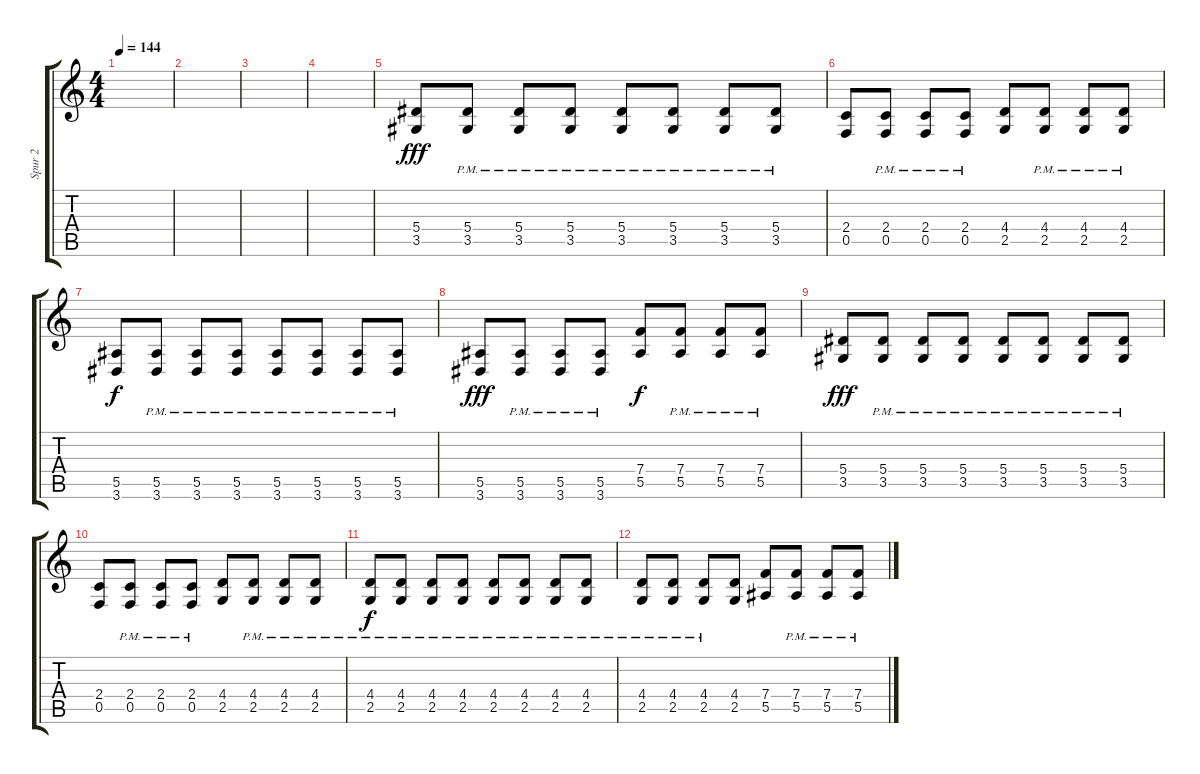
\track ("Spur 2" "Spur 2") {instrument overdrivenguitar}
\staff {score tabs}
\tuning (C4 G3 Eb3 Bb2 F2 C2) {hide}
\ts (4 4)
\tempo 144
\clef g2
\ks c
|
|
|
|
(5.4 3.5).8{dy fff} (5.4{pm} 3.5{pm}).8 (5.4{pm} 3.5{pm}).8 (5.4{pm} 3.5{pm}).8 (5.4{pm} 3.5{pm}).8 (5.4{pm} 3.5{pm}).8 (5.4{pm} 3.5{pm}).8 (5.4{pm} 3.5{pm}).8 |
(2.4 0.5).8 (2.4{pm} 0.5{pm}).8 (2.4{pm} 0.5{pm}).8 (2.4{pm} 0.5{pm}).8 (4.4 2.5).8 (4.4{pm} 2.5{pm}).8 (4.4{pm} 2.5{pm}).8 (4.4{pm} 2.5{pm}).8 |
(5.5 3.6).8{dy f} (5.5{pm} 3.6{pm}).8 (5.5{pm} 3.6{pm}).8 (5.5{pm} 3.6{pm}).8 (5.5{pm} 3.6{pm}).8 (5.5{pm} 3.6{pm}).8 (5.5{pm} 3.6{pm}).8 (5.5{pm} 3.6{pm}).8 |
(5.5 3.6).8{dy fff} (5.5{pm} 3.6{pm}).8 (5.5{pm} 3.6{pm}).8 (5.5{pm} 3.6{pm}).8 (7.4 5.5).8{dy f} (7.4{pm} 5.5{pm}).8 (7.4{pm} 5.5{pm}).8 (7.4{pm} 5.5{pm}).8 |
(5.4 3.5).8{dy fff} (5.4{pm} 3.5{pm}).8 (5.4{pm} 3.5{pm}).8 (5.4{pm} 3.5{pm}).8 (5.4{pm} 3.5{pm}).8 (5.4{pm} 3.5{pm}).8 (5.4{pm} 3.5{pm}).8 (5.4{pm} 3.5{pm}).8 |
(2.4 0.5).8 (2.4{pm} 0.5{pm}).8 (2.4{pm} 0.5{pm}).8 (2.4{pm} 0.5{pm}).8 (4.4 2.5).8 (4.4{pm} 2.5{pm}).8 (4.4{pm} 2.5{pm}).8 (4.4{pm} 2.5{pm}).8 |
(4.4{pm} 2.5{pm}).8{dy f} (4.4{pm} 2.5{pm}).8 (4.4{pm} 2.5{pm}).8 (4.4{pm} 2.5{pm}).8 (4.4{pm} 2.5{pm}).8 (4.4{pm} 2.5{pm}).8 (4.4{pm} 2.5{pm}).8 (4.4{pm} 2.5{pm}).8 |
(4.4{pm} 2.5{pm}).8 (4.4{pm} 2.5{pm}).8 (4.4{pm} 2.5{pm}).8 (4.4 2.5).8 (7.4 5.5).8 (7.4{pm} 5.5{pm}).8 (7.4{pm} 5.5{pm}).8 (7.4{pm} 5.5{pm}).8
